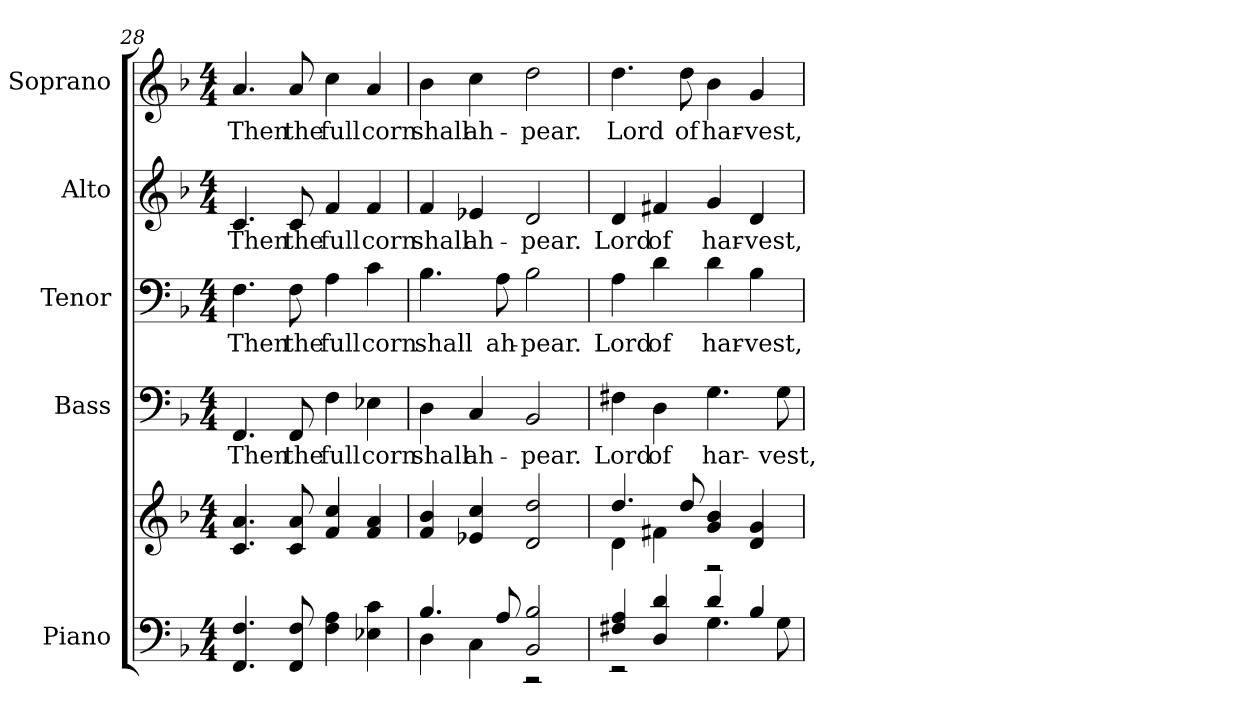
**kern	**kern	**kern	**text	**kern	**text	**kern	**text	**kern	**text
*part5	*part5	*part4	*part4	*part3	*part3	*part2	*part2	*part1	*part1
*staff6	*staff5	*staff4	*staff4	*staff3	*staff3	*staff2	*staff2	*staff1	*staff1
*I"Piano	*	*I"Bass	*	*I"Tenor	*	*I"Alto	*	*I"Soprano	*
*I'Pno.	*	*I'B.	*	*I'T.	*	*I'A.	*	*I'S.	*
*clefF4	*clefG2	*clefF4	*	*clefF4	*	*clefG2	*	*clefG2	*
*k[b-]	*k[b-]	*k[b-]	*	*k[b-]	*	*k[b-]	*	*k[b-]	*
*F:	*F:	*F:	*	*F:	*	*F:	*	*F:	*
*M4/4	*M4/4	*M4/4	*	*M4/4	*	*M4/4	*	*M4/4	*
=28	=28	=28	=28	=28	=28	=28	=28	=28	=28
!	!	!	!LO:LY:b:color=#000000	!	!	!	!	!	!
!	!	!	!	!	!LO:LY:b:color=#000000	!	!	!	!
!	!	!	!	!	!	!	!LO:LY:b:color=#000000	!	!
!	!	!	!	!	!	!	!	!	!LO:LY:b:color=#000000
4.FFi/ 4.Fi	4.ci/ 4.ai	4.FFi/	Then	4.Fi\	Then	4.ci/	Then	4.ai/	Then
!	!	!	!LO:LY:b:color=#000000	!	!	!	!	!	!
!	!	!	!	!	!LO:LY:b:color=#000000	!	!	!	!
!	!	!	!	!	!	!	!LO:LY:b:color=#000000	!	!
!	!	!	!	!	!	!	!	!	!LO:LY:b:color=#000000
8FFi/ 8Fi	8ci/ 8ai	8FFi/	the	8Fi\	the	8ci/	the	8ai/	the
!	!	!	!LO:LY:b:color=#000000	!	!	!	!	!	!
!	!	!	!	!	!LO:LY:b:color=#000000	!	!	!	!
!	!	!	!	!	!	!	!LO:LY:b:color=#000000	!	!
!	!	!	!	!	!	!	!	!	!LO:LY:b:color=#000000
4Fi\ 4Ai	4fi/ 4cci	4Fi\	full	4Ai\	full	4fi/	full	4cci\	full
!	!	!	!LO:LY:b:color=#000000	!	!	!	!	!	!
!	!	!	!	!	!LO:LY:b:color=#000000	!	!	!	!
!	!	!	!	!	!	!	!LO:LY:b:color=#000000	!	!
!	!	!	!	!	!	!	!	!	!LO:LY:b:color=#000000
4E-Xi\ 4ci	4fi/ 4ai	4E-Xi\	corn	4ci\	corn	4fi/	corn	4ai/	corn
!!LO:PB:g=z
=29	=29	=29	=29	=29	=29	=29	=29	=29	=29
*^	*	*	*	*	*	*	*	*	*
!	!	!	!	!LO:LY:b:color=#000000	!	!	!	!	!	!
!	!	!	!	!	!	!LO:LY:b:color=#000000	!	!	!	!
!	!	!	!	!	!	!	!	!LO:LY:b:color=#000000	!	!
!	!	!	!	!	!	!	!	!	!	!LO:LY:b:color=#000000
4.B-i/	4Di\	4fi/ 4b-i	4Di\	shall	4.B-i\	shall	4fi/	shall	4b-i\	shall
!	!	!	!	!LO:LY:b:color=#000000	!	!	!	!	!	!
!	!	!	!	!	!	!	!	!LO:LY:b:color=#000000	!	!
!	!	!	!	!	!	!	!	!	!	!LO:LY:b:color=#000000
.	4Ci\	4e-Xi/ 4cci	4Ci/	ah-	.	.	4e-Xi/	ah-	4cci\	ah-
!	!	!	!	!	!	!LO:LY:b:color=#000000	!	!	!	!
8Ai/	.	.	.	.	8Ai\	ah-	.	.	.	.
!	!	!	!	!LO:LY:b:color=#000000	!	!	!	!	!	!
!	!	!	!	!	!	!LO:LY:b:color=#000000	!	!	!	!
!	!	!	!	!	!	!	!	!LO:LY:b:color=#000000	!	!
!	!	!	!	!	!	!	!	!	!	!LO:LY:b:color=#000000
2BB-i/ 2B-i	2r	2di/ 2ddi	2BB-i/	-pear.	2B-i\	-pear.	2di/	-pear.	2ddi\	-pear.
=30	=30	=30	=30	=30	=30	=30	=30	=30	=30	=30
*	*	*^	*	*	*	*	*	*	*	*
!	!	!	!	!	!LO:LY:b:color=#000000	!	!	!	!	!	!
!	!	!	!	!	!	!	!LO:LY:b:color=#000000	!	!	!	!
!	!	!	!	!	!	!	!	!	!LO:LY:b:color=#000000	!	!
!	!	!	!	!	!	!	!	!	!	!	!LO:LY:b:color=#000000
4F#Xi/ 4Ai	2r	4.ddi/	4di\	4F#Xi\	Lord	4Ai\	Lord	4di/	Lord	4.ddi\	Lord
!	!	!	!	!	!LO:LY:b:color=#000000	!	!	!	!	!	!
!	!	!	!	!	!	!	!LO:LY:b:color=#000000	!	!	!	!
!	!	!	!	!	!	!	!	!	!LO:LY:b:color=#000000	!	!
4Di/ 4di	.	.	4f#Xi\	4Di\	of	4di\	of	4f#Xi/	of	.	.
!	!	!	!	!	!	!	!	!	!	!	!LO:LY:b:color=#000000
.	.	8ddi/	.	.	.	.	.	.	.	8ddi\	of
!	!	!	!	!	!LO:LY:b:color=#000000	!	!	!	!	!	!
!	!	!	!	!	!	!	!LO:LY:b:color=#000000	!	!	!	!
!	!	!	!	!	!	!	!	!	!LO:LY:b:color=#000000	!	!
!	!	!	!	!	!	!	!	!	!	!	!LO:LY:b:color=#000000
4di/	4.Gi\	4gi/ 4b-i	2r	4.Gi\	har-	4di\	har-	4gi/	har-	4b-i\	har-
!	!	!	!	!	!	!	!LO:LY:b:color=#000000	!	!	!	!
!	!	!	!	!	!	!	!	!	!LO:LY:b:color=#000000	!	!
!	!	!	!	!	!	!	!	!	!	!	!LO:LY:b:color=#000000
4B-i/	.	4di/ 4gi	.	.	.	4B-i\	-vest,	4di/	-vest,	4gi/	-vest,
!	!	!	!	!	!LO:LY:b:color=#000000	!	!	!	!	!	!
.	8Gi\	.	.	8Gi\	-vest,	.	.	.	.	.	.
*v	*v	*	*	*	*	*	*	*	*	*	*
*	*v	*v	*	*	*	*	*	*	*	*
=	=	=	=	=	=	=	=	=	=
*-	*-	*-	*-	*-	*-	*-	*-	*-	*-
